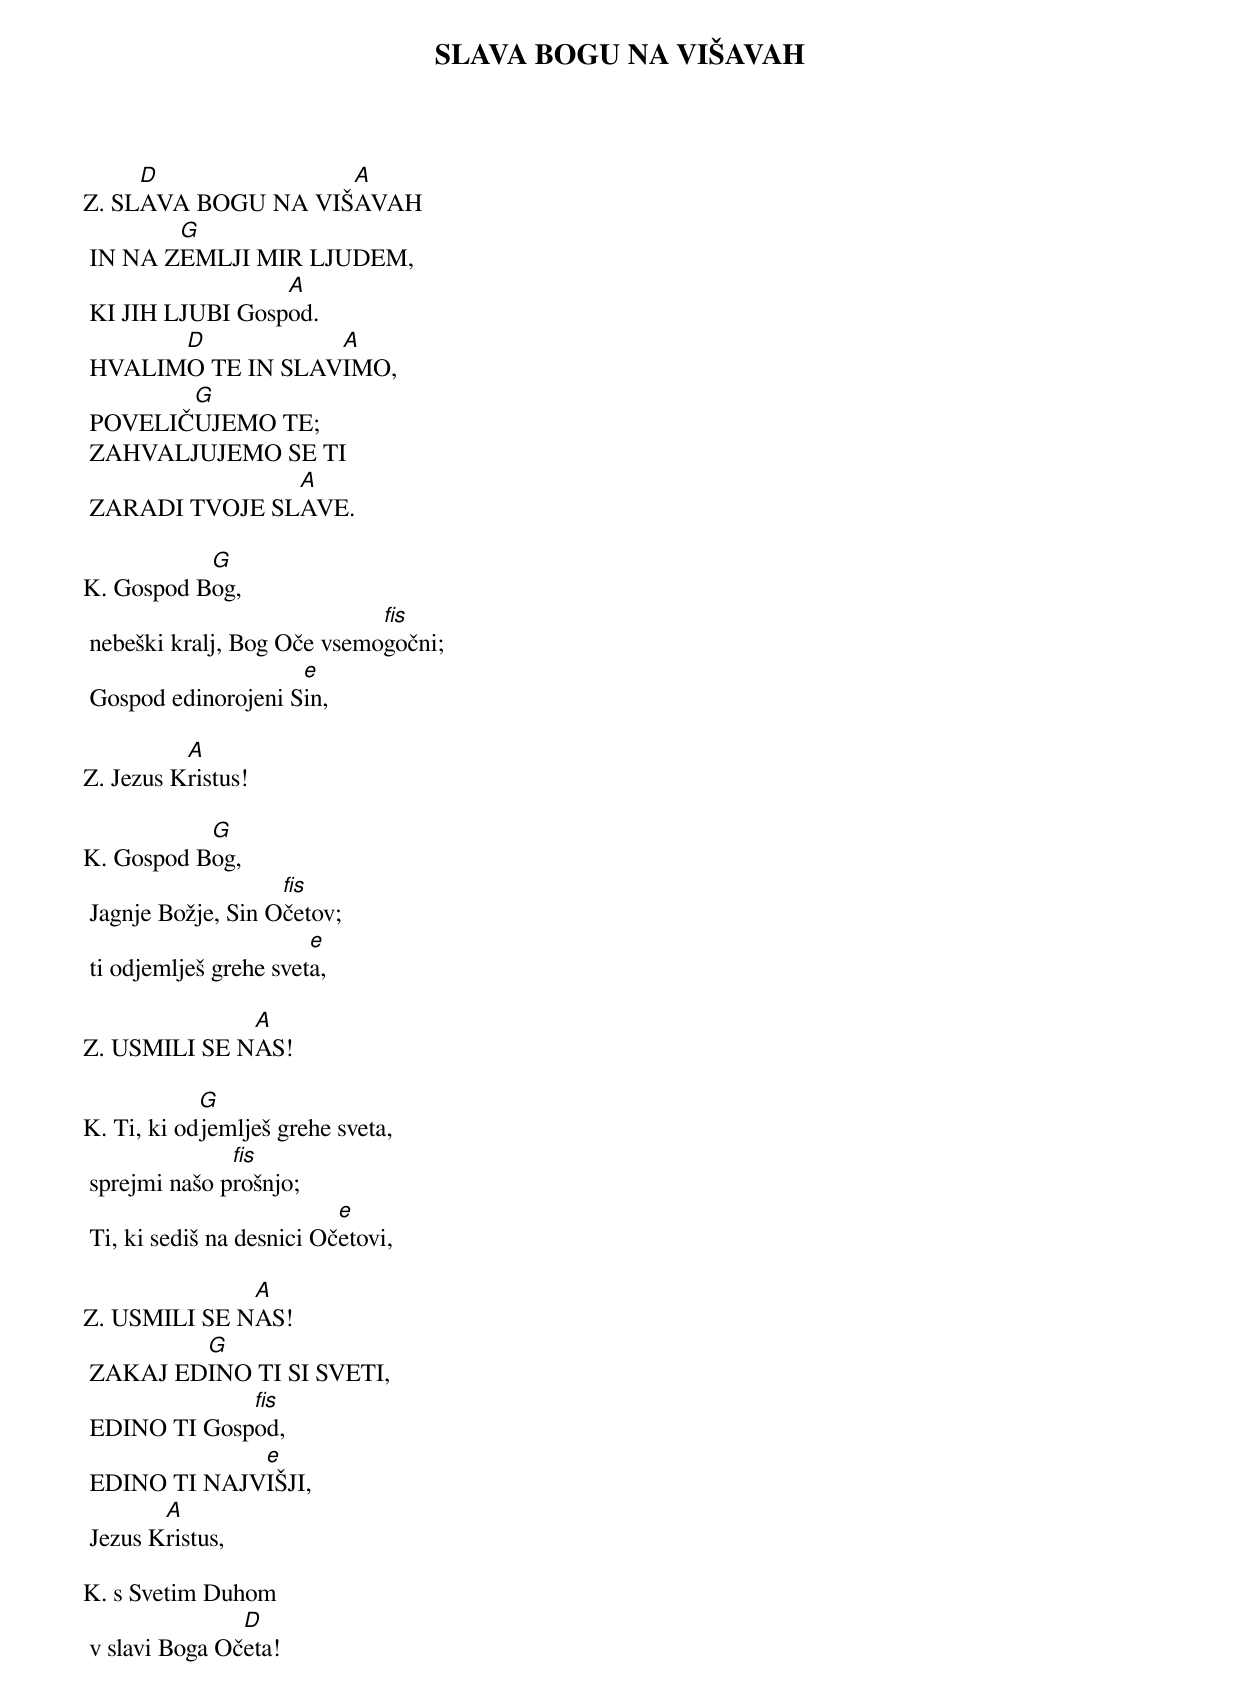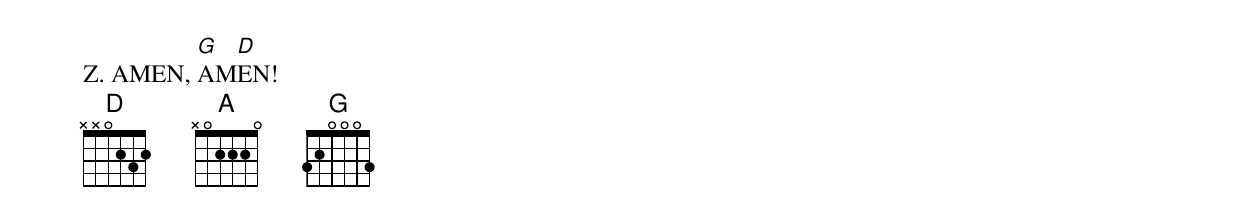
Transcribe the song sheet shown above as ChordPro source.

{title: SLAVA BOGU NA VIŠAVAH}

Z.	SL[D]AVA BOGU NA VIŠ[A]AVAH
	IN NA Z[G]EMLJI MIR LJUDEM,
	KI JIH LJUBI Gosp[A]od.
	HVALIM[D]O TE IN SLAV[A]IMO,
	POVELIČ[G]UJEMO TE;
	ZAHVALJUJEMO SE TI
	ZARADI TVOJE SL[A]AVE.

K.	Gospod B[G]og,
	nebeški kralj, Bog Oče vsemo[fis]gočni;
	Gospod edinorojeni S[e]in,

Z.	Jezus K[A]ristus!

K.	Gospod B[G]og,
	Jagnje Božje, Sin O[fis]četov;
	ti odjemlješ grehe svet[e]a,

Z.	USMILI SE N[A]AS!

K.	Ti, ki od[G]jemlješ grehe sveta,
	sprejmi našo p[fis]rošnjo;
	Ti, ki sediš na desnici Oč[e]etovi,

Z.	USMILI SE N[A]AS!
	ZAKAJ ED[G]INO TI SI SVETI,
	EDINO TI Gosp[fis]od,
	EDINO TI NAJV[e]IŠJI,
	Jezus K[A]ristus,

K.	s Svetim Duhom
	v slavi Boga Oč[D]eta!

Z.	AMEN, [G]AM[D]EN!
